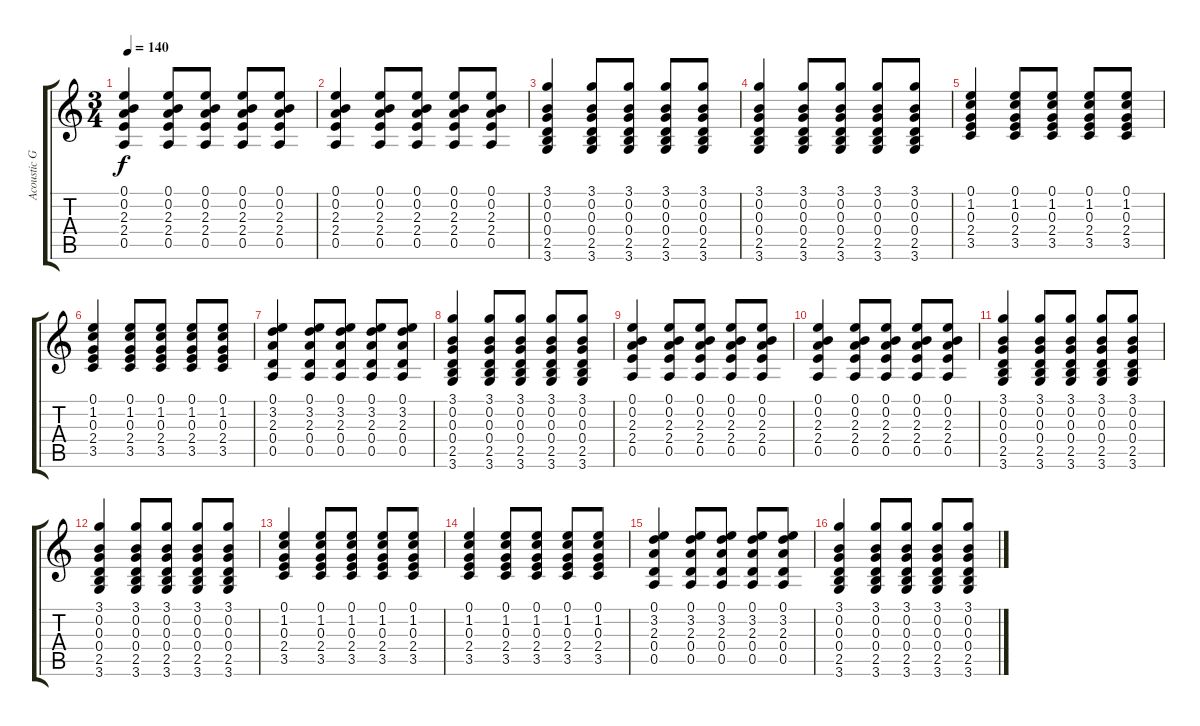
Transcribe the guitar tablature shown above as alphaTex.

\track ("Acoustic Guitar" "Acoustic G") {instrument acousticguitarsteel}
\staff {score tabs}
\tuning (E4 B3 G3 D3 A2 E2) {hide}
\ts (3 4)
\tempo 140
\clef g2
\ks c
(0.1 0.2 2.3 2.4 0.5).4{dy f} (0.1 0.2 2.3 2.4 0.5).8 (0.1 0.2 2.3 2.4 0.5).8 (0.1 0.2 2.3 2.4 0.5).8 (0.1 0.2 2.3 2.4 0.5).8 |
(0.1 0.2 2.3 2.4 0.5).4 (0.1 0.2 2.3 2.4 0.5).8 (0.1 0.2 2.3 2.4 0.5).8 (0.1 0.2 2.3 2.4 0.5).8 (0.1 0.2 2.3 2.4 0.5).8 |
(3.1 0.2 0.3 0.4 2.5 3.6).4 (3.1 0.2 0.3 0.4 2.5 3.6).8 (3.1 0.2 0.3 0.4 2.5 3.6).8 (3.1 0.2 0.3 0.4 2.5 3.6).8 (3.1 0.2 0.3 0.4 2.5 3.6).8 |
(3.1 0.2 0.3 0.4 2.5 3.6).4 (3.1 0.2 0.3 0.4 2.5 3.6).8 (3.1 0.2 0.3 0.4 2.5 3.6).8 (3.1 0.2 0.3 0.4 2.5 3.6).8 (3.1 0.2 0.3 0.4 2.5 3.6).8 |
(0.1 1.2 0.3 2.4 3.5).4 (0.1 1.2 0.3 2.4 3.5).8 (0.1 1.2 0.3 2.4 3.5).8 (0.1 1.2 0.3 2.4 3.5).8 (0.1 1.2 0.3 2.4 3.5).8 |
(0.1 1.2 0.3 2.4 3.5).4 (0.1 1.2 0.3 2.4 3.5).8 (0.1 1.2 0.3 2.4 3.5).8 (0.1 1.2 0.3 2.4 3.5).8 (0.1 1.2 0.3 2.4 3.5).8 |
(0.1 3.2 2.3 0.4 0.5).4 (0.1 3.2 2.3 0.4 0.5).8 (0.1 3.2 2.3 0.4 0.5).8 (0.1 3.2 2.3 0.4 0.5).8 (0.1 3.2 2.3 0.4 0.5).8 |
(3.1 0.2 0.3 0.4 2.5 3.6).4 (3.1 0.2 0.3 0.4 2.5 3.6).8 (3.1 0.2 0.3 0.4 2.5 3.6).8 (3.1 0.2 0.3 0.4 2.5 3.6).8 (3.1 0.2 0.3 0.4 2.5 3.6).8 |
(0.1 0.2 2.3 2.4 0.5).4 (0.1 0.2 2.3 2.4 0.5).8 (0.1 0.2 2.3 2.4 0.5).8 (0.1 0.2 2.3 2.4 0.5).8 (0.1 0.2 2.3 2.4 0.5).8 |
(0.1 0.2 2.3 2.4 0.5).4 (0.1 0.2 2.3 2.4 0.5).8 (0.1 0.2 2.3 2.4 0.5).8 (0.1 0.2 2.3 2.4 0.5).8 (0.1 0.2 2.3 2.4 0.5).8 |
(3.1 0.2 0.3 0.4 2.5 3.6).4 (3.1 0.2 0.3 0.4 2.5 3.6).8 (3.1 0.2 0.3 0.4 2.5 3.6).8 (3.1 0.2 0.3 0.4 2.5 3.6).8 (3.1 0.2 0.3 0.4 2.5 3.6).8 |
(3.1 0.2 0.3 0.4 2.5 3.6).4 (3.1 0.2 0.3 0.4 2.5 3.6).8 (3.1 0.2 0.3 0.4 2.5 3.6).8 (3.1 0.2 0.3 0.4 2.5 3.6).8 (3.1 0.2 0.3 0.4 2.5 3.6).8 |
(0.1 1.2 0.3 2.4 3.5).4 (0.1 1.2 0.3 2.4 3.5).8 (0.1 1.2 0.3 2.4 3.5).8 (0.1 1.2 0.3 2.4 3.5).8 (0.1 1.2 0.3 2.4 3.5).8 |
(0.1 1.2 0.3 2.4 3.5).4 (0.1 1.2 0.3 2.4 3.5).8 (0.1 1.2 0.3 2.4 3.5).8 (0.1 1.2 0.3 2.4 3.5).8 (0.1 1.2 0.3 2.4 3.5).8 |
(0.1 3.2 2.3 0.4 0.5).4 (0.1 3.2 2.3 0.4 0.5).8 (0.1 3.2 2.3 0.4 0.5).8 (0.1 3.2 2.3 0.4 0.5).8 (0.1 3.2 2.3 0.4 0.5).8 |
(3.1 0.2 0.3 0.4 2.5 3.6).4 (3.1 0.2 0.3 0.4 2.5 3.6).8 (3.1 0.2 0.3 0.4 2.5 3.6).8 (3.1 0.2 0.3 0.4 2.5 3.6).8 (3.1 0.2 0.3 0.4 2.5 3.6).8
